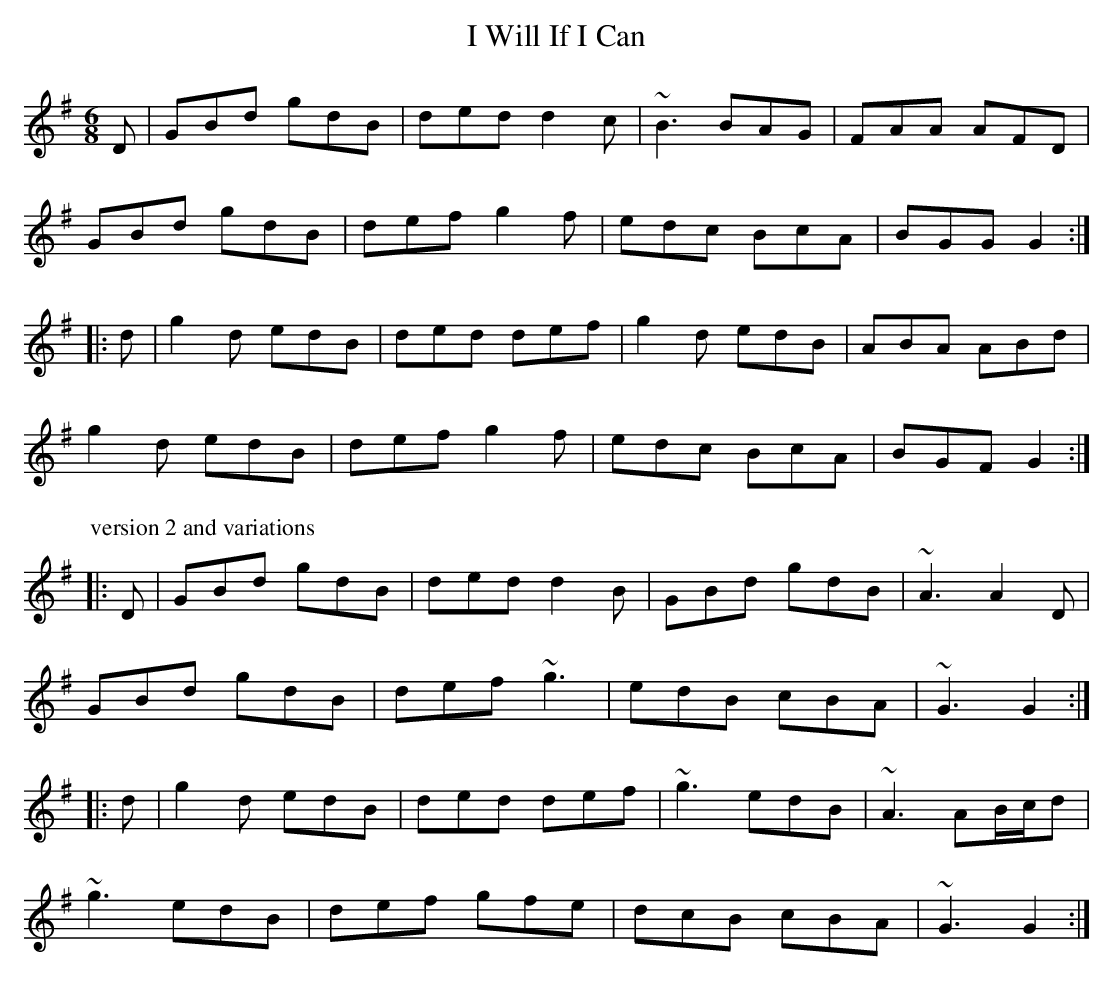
X:1
T:I Will If I Can
M:6/8
K:G
D | GBd gdB | ded d2c | ~B3 BAG | FAA AFD |
GBd gdB | def g2f | edc BcA | BGG G2 :|
|: d | g2d edB | ded def | g2d edB | ABA ABd |
g2d edB | def g2f | edc BcA | BGF G2 :|
P:version 2 and variations
|: D | GBd gdB | ded d2B | GBd gdB | ~A3 A2D |
GBd gdB | def ~g3 | edB cBA | ~G3 G2 :|
|: d | g2d edB | ded def | ~g3 edB | ~A3 AB/c/d |
~g3 edB | def gfe | dcB cBA | ~G3 G2 :|
